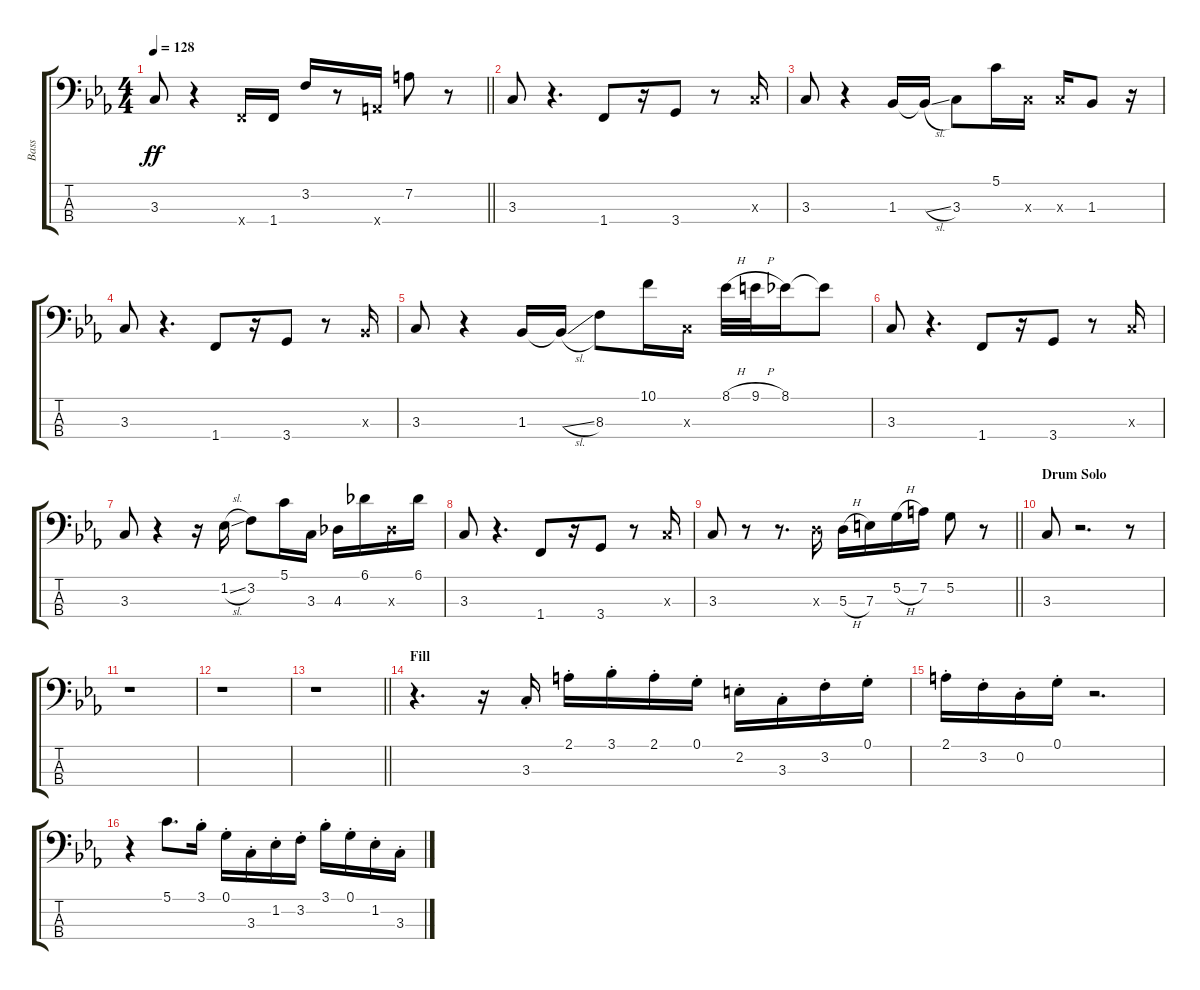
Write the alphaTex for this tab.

\track ("Bass" "Bass") {instrument slapbass1}
\staff {score tabs}
\tuning (G2 D2 A1 E1) {hide}
\ts (4 4)
\tempo 128
\clef f4
\barLineRight lightlight
\ks cminor
3.3.8{dy ff} r.4 1.4{x}.16 1.4.16 3.2.16 r.8 5.4{x}.16 7.2.8 r.8 |
3.3.8 r.4{d} 1.4.8 r.16 3.4.8 r.8 3.3{x}.16 |
3.3.8 r.4 1.3.16 1.3{sl t}.16 3.3.8 5.1.16 3.3{x}.16 3.3{x}.16 1.3.8 r.16 |
3.3.8 r.4{d} 1.4.8 r.16 3.4.8 r.8 1.3{x}.16 |
3.3.8 r.4 1.3.16 1.3{sl t}.16 8.3.8 10.1.16 3.3{x}.16 8.1{h}.32 9.1{h}.32 8.1.16 8.1{t}.8 |
3.3.8 r.4{d} 1.4.8 r.16 3.4.8 r.8 3.3{x}.16 |
3.3.8 r.4 r.16 1.2{sl}.16 3.2.8 5.1.16 3.3.16 4.3.16 6.1.16 4.3{x}.16 6.1.16 |
3.3.8 r.4{d} 1.4.8 r.16 3.4.8 r.8 3.3{x}.16 |
\barLineRight lightlight
3.3.8 r.8 r.8{d} 5.3{x}.16 5.3{h}.16 7.3.16 5.2{h}.16 7.2.16 5.2.8 r.8 |
\section ("" "Drum Solo")
3.3.8 r.2{d} r.8 |
r.1 |
r.1 |
\barLineRight lightlight
r.1 |
\section ("" "Fill")
r.4{d} r.16 3.3{st}.16{instrument electricbassfinger} 2.1{st}.16 3.1{st}.16 2.1{st}.16 0.1{st}.16 2.2{st}.16 3.3{st}.16 3.2{st}.16 0.1{st}.16 |
2.1{st}.16 3.2{st}.16 0.2{st}.16 0.1{st}.16 r.2{d} |
r.4 5.1.8{d} 3.1{st}.16 0.1{st}.16 3.3{st}.16 1.2{st}.16 3.2{st}.16 3.1{st}.16 0.1{st}.16 1.2{st}.16 3.3{st}.16
